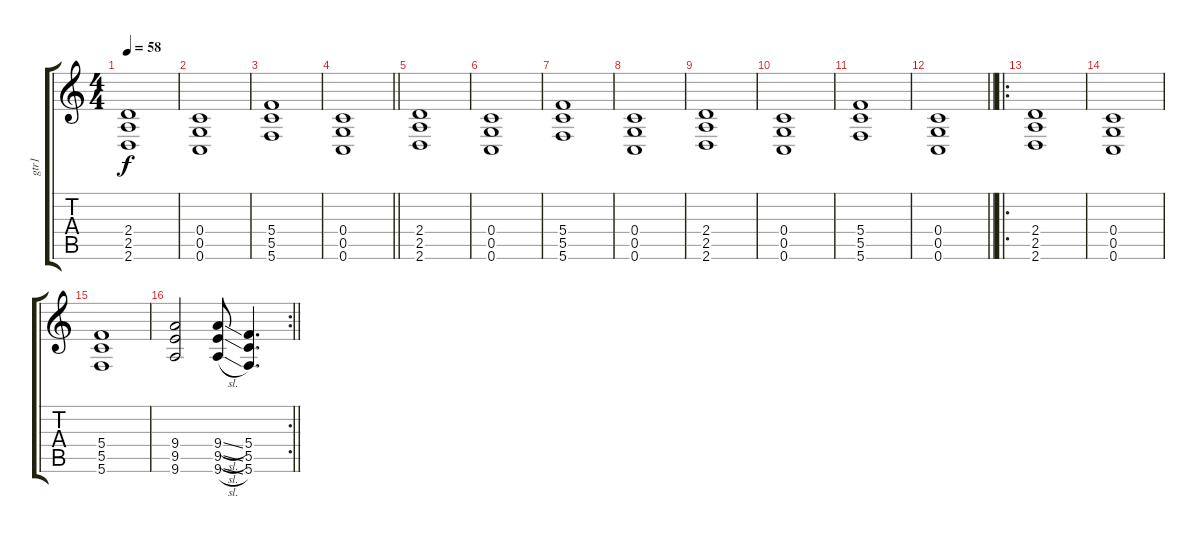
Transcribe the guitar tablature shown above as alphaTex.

\track ("gtr1" "gtr1") {instrument distortionguitar}
\staff {score tabs}
\tuning (D4 A3 F3 C3 G2 C2) {hide}
\ts (4 4)
\tempo 58
\clef g2
\ks c
(2.4 2.5 2.6).1{dy f} |
(0.4 0.5 0.6).1 |
(5.4 5.5 5.6).1 |
\barLineRight lightlight
(0.4 0.5 0.6).1 |
\section ("" "")
(2.4 2.5 2.6).1 |
(0.4 0.5 0.6).1 |
(5.4 5.5 5.6).1 |
(0.4 0.5 0.6).1 |
(2.4 2.5 2.6).1 |
(0.4 0.5 0.6).1 |
(5.4 5.5 5.6).1 |
\barLineRight lightlight
(0.4 0.5 0.6).1 |
\ro
(2.4 2.5 2.6).1 |
(0.4 0.5 0.6).1 |
(5.4 5.5 5.6).1 |
\rc 2
\barLineRight lightlight
(9.4 9.5 9.6).2 (9.4{sl} 9.5{sl} 9.6{sl}).8 (5.4 5.5 5.6).4{d}
